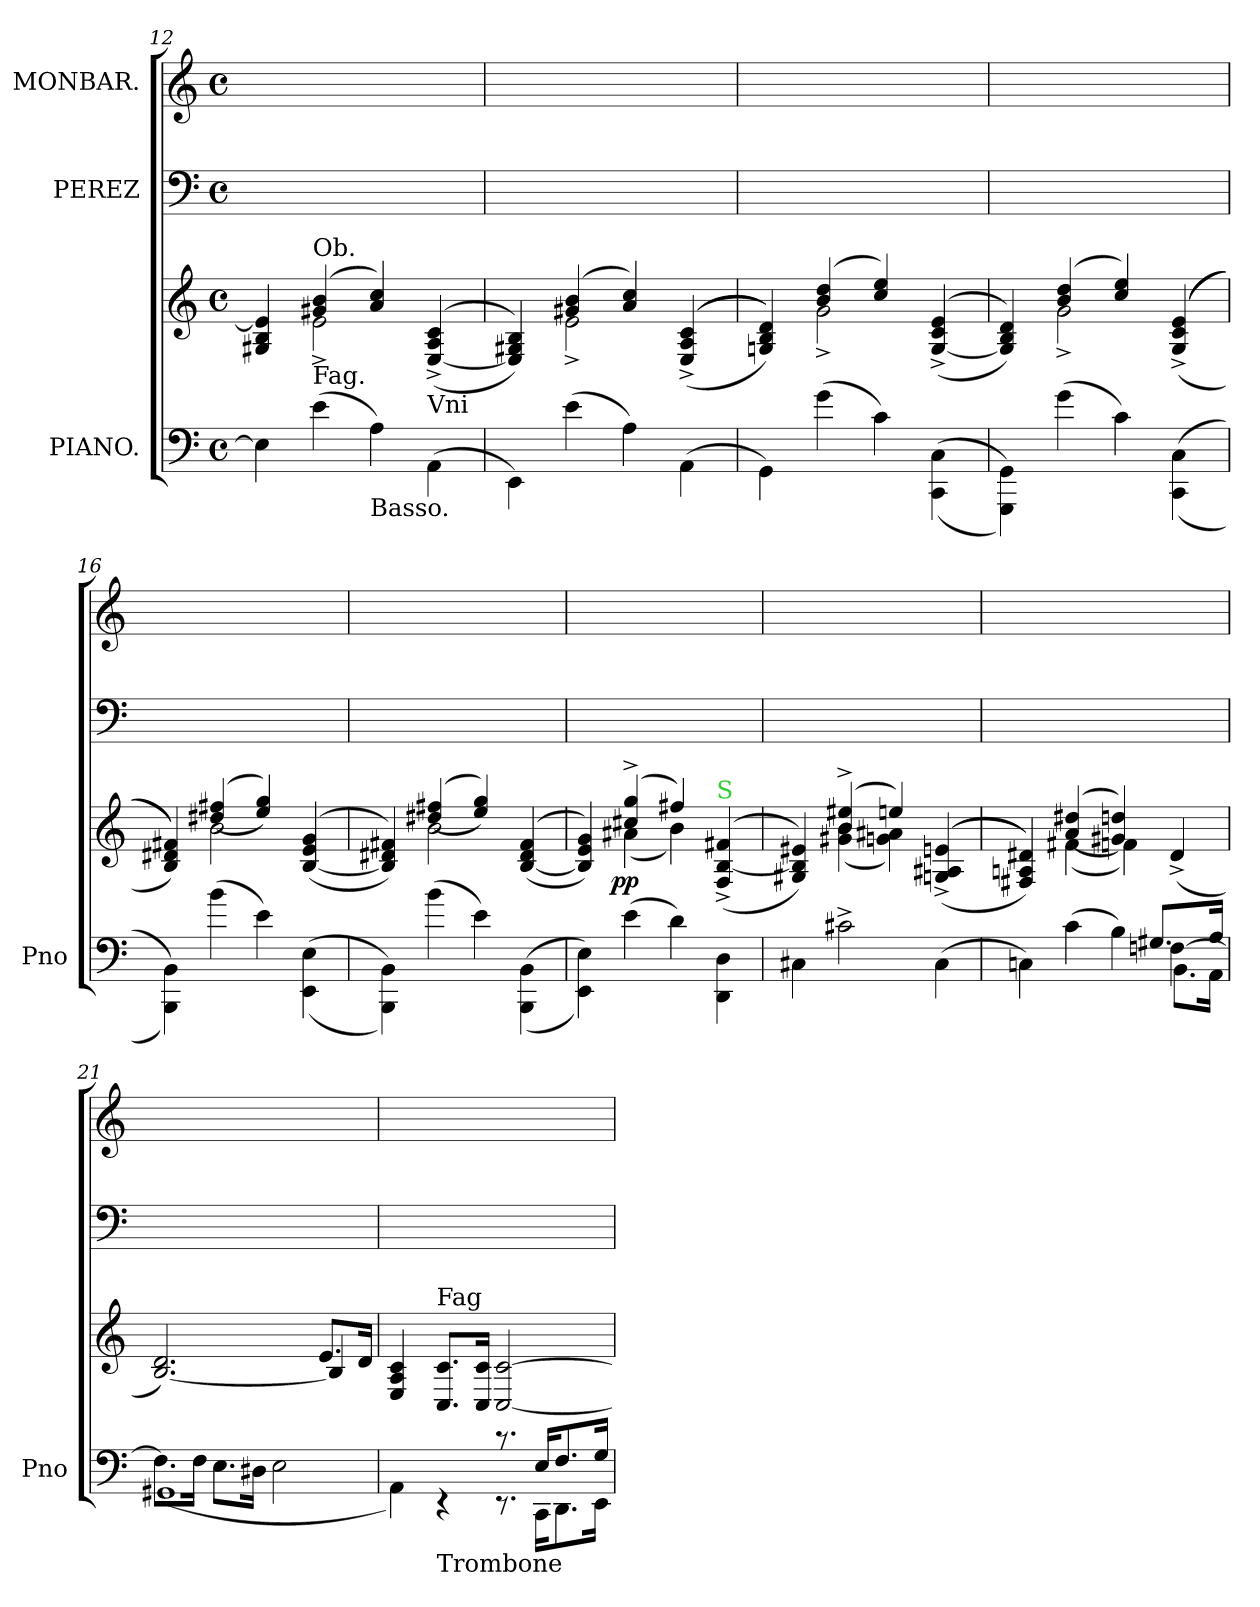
**kern	**kern	**dynam	**kern	**kern
*part3	*part3	*part3	*part2	*part1
*staff4	*staff3	*staff3/4	*staff2	*staff1
*I"PIANO.	*	*	*I"PEREZ	*I"MONBAR.
*I'Pno	*	*	*	*
*clefF4	*clefG2	*	*clefF4	*clefG2
*	*	*	*	*ITrd8c12
*k[]	*k[]	*	*k[]	*k[]
*a:	*a:	*	*a:	*a:
*M4/4	*M4/4	*	*M4/4	*M4/4
*met(c)	*met(c)	*	*met(c)	*met(c)
=12	=12	=12	=12	=12
*	*^	*	*	*
4E\]	4G#X/ 4B/ 4e]/	4ryy	.	1ryy	1ryy
!	!LO:TX:a:t=Ob.	!	!	!	!
!LO:TX:a:t=Fag.	!	!	!	!	!
(4e\	(4g#X/ 4b/	2e^\	.	.	.
!LO:TX:b:t=Basso.	!	!	!	!	!
4A\)	4a/ 4cc/)	.	.	.	.
!	!LO:TX:b:t=Vni	!	!	!	!
(4AA\	(>(>[4E^/ 4A^/ 4c^/	4ryy	.	.	.
=13	=13	=13	=13	=13	=13
4EE\)	4E]/ 4G#X/ 4B/))	4ryy	.	1ryy	1ryy
(4e\	(4g#X/ 4b/	2e^\	.	.	.
4A\)	4a/ 4cc/)	.	.	.	.
(4AA\	(>(>(>4E^/ 4A^/ 4c^/	4ryy	.	.	.
=14	=14	=14	=14	=14	=14
4GG\)	4Gn/ 4B/ 4d/)))	4ryy	.	1ryy	1ryy
(4g\	(4b/ 4dd/	2g^\	.	.	.
4c\)	4cc/ 4ee/)	.	.	.	.
(<(<4CC\ 4C\	(>(>[4G^>/ 4c^>/ 4e^>/	4ryy	.	.	.
=15	=15	=15	=15	=15	=15
4GGG\ 4GG\))	4G]/ 4B/ 4d/))	4ryy	.	1ryy	1ryy
(4g\	(4b/ 4dd/	2g^\	.	.	.
4c\)	4cc/ 4ee/)	.	.	.	.
(<(<4CC\ 4C\	(>(>(>4G^>/ 4c^>/ 4e^>/	4ryy	.	.	.
=16	=16	=16	=16	=16	=16
4BBB\ 4BB\))	4B/ 4d#X/ 4f#X/)))	4ryy	.	1ryy	1ryy
(4b\	(>(>4dd#X/ 4ff#X/	2b\	.	.	.
4e\)	4ee/ 4gg/))	.	.	.	.
(<(<4EE\ 4E\	(>(>[4B/ 4e/ 4g/	4ryy	.	.	.
=17	=17	=17	=17	=17	=17
4BBB\ 4BB\))	4B]/ 4d#X/ 4f#X/))	4ryy	.	1ryy	1ryy
(4b\	(>(>4dd#X/ 4ff#X/	2b\	.	.	.
4e\)	4ee/ 4gg/))	.	.	.	.
(<(<4BBB\ 4BB\	(>(>[4B/ 4d#/ 4f#/	4ryy	.	.	.
=18	=18	=18	=18	=18	=18
4EE\ 4E\))	4B]/ 4e/ 4g/))	4ryy	.	1ryy	1ryy
!	!	!	!LO:DY:cj	!	!
(4e\	(4cc#X^/ 4gg^/	(4a#X\	pp	.	.
4d\)	4ff#X/)	4b\)	.	.	.
!	!LO:TX:a:color=limegreen:t=S	!	!	!	!
4DD\ 4D\	(>(>4F^>/ [4B^>/ 4f#X^>/	4ryy	.	.	.
=19	=19	=19	=19	=19	=19
4C#X\	4G#X/ 4B]/ 4e#X/))	4ryy	.	1ryy	1ryy
2c#X^<\	(4b^/ 4ee#X^/	(4g#X\ 4b\	.	.	.
.	4een/)	4gn\ 4a#X\)	.	.	.
(<4C#\	(>(>(>4Gn^>/ 4A#X^>/ 4en^>/	4ryy	.	.	.
=20	=20	=20	=20	=20	=20
*^	*	*	*	*	*
*	*^	*	*	*	*	*
4Cn\)	2.ryy	2.ryy	4F#X/ 4An/ 4d#X/)))	4ryy	.	1ryy	1ryy
(4c\	.	.	(>(>4a/ 4dd#X/	(4f#X\	.	.	.
4B\)	.	.	4g#X/ 4ddn/))	4fn\)	.	.	.
[4Fn\	8.BB\L	8.G#X/L	(>4d#^>/	4ryy	.	.	.
.	16AA\Jk	16A/Jk	.	.	.	.	.
*	*v	*v	*	*	*	*	*
=21	=21	=21	=21	=21	=21	=21
8.F\L]	(1GG#X	[2.B/ 2.d/)	2.ryy	.	1ryy	1ryy
16F\Jk	.	.	.	.	.	.
8.E\L	.	.	.	.	.	.
16D#X\Jk	.	.	.	.	.	.
2E\	.	.	.	.	.	.
.	.	8.e/L	4B/]	.	.	.
.	.	16d/Jk	.	.	.	.
*	*	*v	*v	*	*	*
=22	=22	=22	=22	=22	=22
4AA\)	2ryy	4E/ 4A/ 4c/	.	1ryy	1ryy
!	!	!LO:TX:a:t=Fag	!	!	!
!LO:TX:b:t=Trombone	!	!	!	!	!
4rEE	.	8.C/ 8.c/L	.	.	.
.	.	16C/ 16c/Jk	.	.	.
8.rEE	8.rc	[<2C/ [2c/	.	.	.
16E/KL	16CC\KL	.	.	.	.
8.F/	8.DD\	.	.	.	.
16G/Jk	16EE\Jk	.	.	.	.
*v	*v	*	*	*	*
=	=	=	=	=
*-	*-	*-	*-	*-
